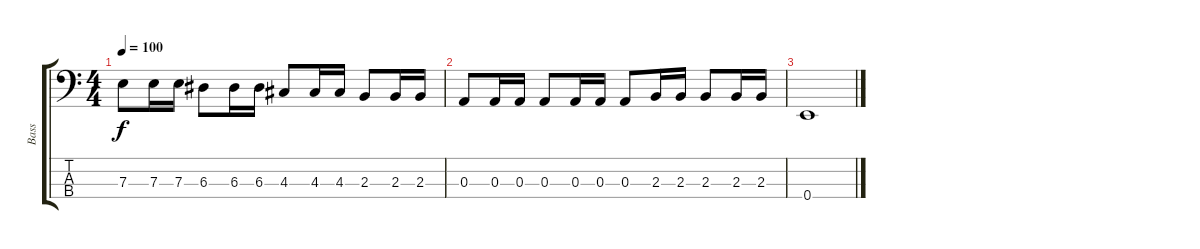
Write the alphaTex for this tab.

\track ("Bass" "Bass") {instrument electricbassfinger}
\staff {score tabs}
\tuning (G2 D2 A1 E1) {hide}
\ts (4 4)
\tempo 100
\clef f4
\ks c
7.3.8{dy f} 7.3.16 7.3.16 6.3.8 6.3.16 6.3.16 4.3.8 4.3.16 4.3.16 2.3.8 2.3.16 2.3.16 |
0.3.8 0.3.16 0.3.16 0.3.8 0.3.16 0.3.16 0.3.8 2.3.16 2.3.16 2.3.8 2.3.16 2.3.16 |
0.4.1
